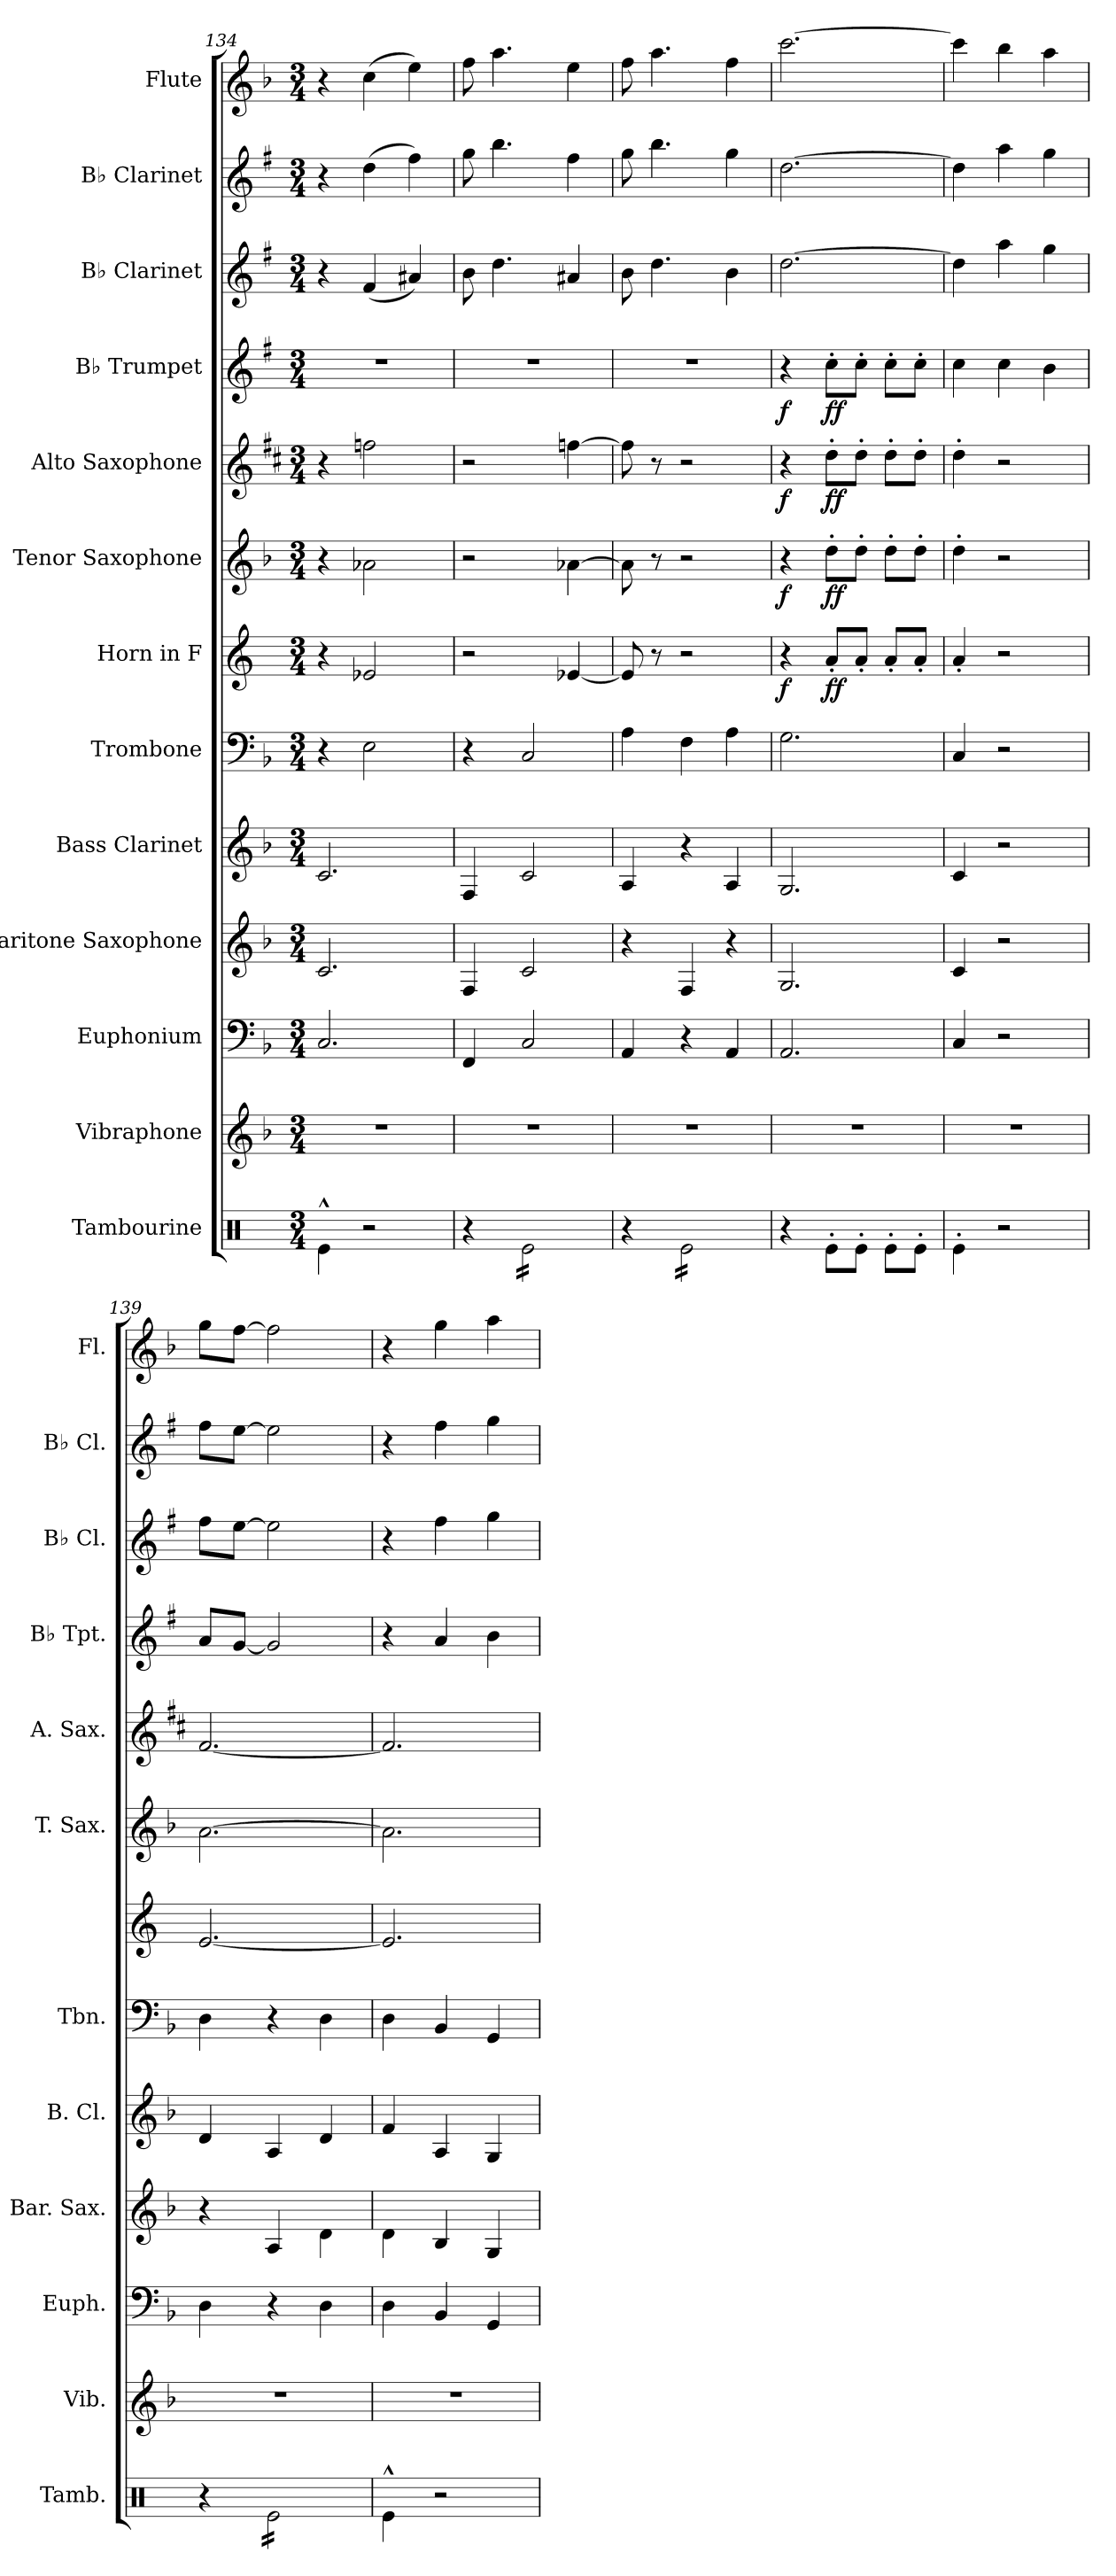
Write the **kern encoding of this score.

**kern	**kern	**kern	**kern	**kern	**kern	**kern	**dynam	**kern	**dynam	**kern	**dynam	**kern	**dynam	**kern	**kern	**kern
*part13	*part12	*part11	*part10	*part9	*part8	*part7	*part7	*part6	*part6	*part5	*part5	*part4	*part4	*part3	*part2	*part1
*staff13	*staff12	*staff11	*staff10	*staff9	*staff8	*staff7	*staff7	*staff6	*staff6	*staff5	*staff5	*staff4	*staff4	*staff3	*staff2	*staff1
*I"Tambourine	*I"Vibraphone	*I"Euphonium	*I"Baritone Saxophone	*I"Bass Clarinet	*I"Trombone	*I"Horn in F	*	*I"Tenor Saxophone	*	*I"Alto Saxophone	*	*I"B♭ Trumpet	*	*I"B♭ Clarinet	*I"B♭ Clarinet	*I"Flute
*I'Tamb.	*I'Vib.	*I'Euph.	*I'Bar. Sax.	*I'B. Cl.	*I'Tbn.	*	*	*I'T. Sax.	*	*I'A. Sax.	*	*I'B♭ Tpt.	*	*I'B♭ Cl.	*I'B♭ Cl.	*I'Fl.
!!LO:PB:g=z
*clefX	*clefG2	*clefF4	*clefG2	*clefG2	*clefF4	*clefG2	*	*clefG2	*	*clefG2	*	*clefG2	*	*clefG2	*clefG2	*clefG2
*	*	*	*ITrd12c21	*ITrd8c14	*	*ITrd4c7	*	*ITrd8c14	*	*ITrd5c9	*	*ITrd1c2	*	*ITrd1c2	*ITrd1c2	*
*k[]	*k[b-]	*k[b-]	*k[b-]	*k[b-]	*k[b-]	*k[b-]	*	*k[b-]	*	*k[b-]	*	*k[b-]	*	*k[b-]	*k[b-]	*k[b-]
*M3/4	*M3/4	*M3/4	*M3/4	*M3/4	*M3/4	*M3/4	*	*M3/4	*	*M3/4	*	*M3/4	*	*M3/4	*M3/4	*M3/4
=134	=134	=134	=134	=134	=134	=134	=134	=134	=134	=134	=134	=134	=134	=134	=134	=134
4Re^^\	2.r	2.C/	2.C/	2.C/	4r	4r	.	4r	.	4r	.	2.r	.	4r	4r	4r
2r	.	.	.	.	2E\	2A-X/	.	2A-X\	.	2a-X\	.	.	.	(4e/	(4cc\	(4cc\
.	.	.	.	.	.	.	.	.	.	.	.	.	.	4g#X/)	4ee\)	4ee\)
=135	=135	=135	=135	=135	=135	=135	=135	=135	=135	=135	=135	=135	=135	=135	=135	=135
4r	2.r	4FF/	4FF/	4FF/	4r	2r	.	2r	.	2r	.	2.r	.	8a\	8ff\	8ff\
.	.	.	.	.	.	.	.	.	.	.	.	.	.	4.cc\	4.aa\	4.aa\
*tremolo	*	*	*	*	*	*	*	*	*	*	*	*	*	*	*	*
16Re\LL	.	2C/	2C/	2C/	2C/	.	.	.	.	.	.	.	.	.	.	.
16Re\	.	.	.	.	.	.	.	.	.	.	.	.	.	.	.	.
16Re\	.	.	.	.	.	.	.	.	.	.	.	.	.	.	.	.
16Re\	.	.	.	.	.	.	.	.	.	.	.	.	.	.	.	.
16Re\	.	.	.	.	.	[4A-X/	.	[4A-X\	.	[4a-X\	.	.	.	4g#X/	4ee\	4ee\
16Re\	.	.	.	.	.	.	.	.	.	.	.	.	.	.	.	.
16Re\	.	.	.	.	.	.	.	.	.	.	.	.	.	.	.	.
16Re\JJ	.	.	.	.	.	.	.	.	.	.	.	.	.	.	.	.
=136	=136	=136	=136	=136	=136	=136	=136	=136	=136	=136	=136	=136	=136	=136	=136	=136
4r	2.r	4AA/	4r	4AA/	4A\	8A-/]	.	8A-\]	.	8a-\]	.	2.r	.	8a\	8ff\	8ff\
.	.	.	.	.	.	8r	.	8r	.	8r	.	.	.	4.cc\	4.aa\	4.aa\
16Re\LL	.	4r	4FF/	4r	4F\	2r	.	2r	.	2r	.	.	.	.	.	.
16Re\	.	.	.	.	.	.	.	.	.	.	.	.	.	.	.	.
16Re\	.	.	.	.	.	.	.	.	.	.	.	.	.	.	.	.
16Re\	.	.	.	.	.	.	.	.	.	.	.	.	.	.	.	.
16Re\	.	4AA/	4r	4AA/	4A\	.	.	.	.	.	.	.	.	4a\	4ff\	4ff\
16Re\	.	.	.	.	.	.	.	.	.	.	.	.	.	.	.	.
16Re\	.	.	.	.	.	.	.	.	.	.	.	.	.	.	.	.
16Re\JJ	.	.	.	.	.	.	.	.	.	.	.	.	.	.	.	.
*Xtremolo	*	*	*	*	*	*	*	*	*	*	*	*	*	*	*	*
=137	=137	=137	=137	=137	=137	=137	=137	=137	=137	=137	=137	=137	=137	=137	=137	=137
!	!	!	!	!	!	!	!LO:DY:b	!	!LO:DY:b	!	!LO:DY:b	!	!LO:DY:b	!	!	!
4r	2.r	2.AA/	2.GG/	2.GG/	2.G\	4r	f	4r	f	4r	f	4r	f	[2.cc\	[2.cc\	[2.ccc\
!	!	!	!	!	!	!	!LO:DY:b	!	!	!	!	!	!	!	!	!
!	!	!	!	!	!	!	!LO:DY:n=1:b	!	!LO:DY:b	!	!	!	!	!	!	!
!	!	!	!	!	!	!	!	!	!LO:DY:n=1:b	!	!LO:DY:b	!	!	!	!	!
!	!	!	!	!	!	!	!	!	!	!	!LO:DY:n=1:b	!	!LO:DY:b	!	!	!
!	!	!	!	!	!	!	!	!	!	!	!	!	!LO:DY:n=1:b	!	!	!
8Re'\L	.	.	.	.	.	8d'/L	f f	8d'\L	f f	8f'\L	f f	8b-'\L	f f	.	.	.
8Re'\J	.	.	.	.	.	8d'/J	.	8d'\J	.	8f'\J	.	8b-'\J	.	.	.	.
8Re'\L	.	.	.	.	.	8d'/L	.	8d'\L	.	8f'\L	.	8b-'\L	.	.	.	.
8Re'\J	.	.	.	.	.	8d'/J	.	8d'\J	.	8f'\J	.	8b-'\J	.	.	.	.
=138	=138	=138	=138	=138	=138	=138	=138	=138	=138	=138	=138	=138	=138	=138	=138	=138
4Re'\	2.r	4C/	4C/	4C/	4C/	4d'/	.	4d'\	.	4f'\	.	4b-\	.	4cc\]	4cc\]	4ccc\]
2r	.	2r	2r	2r	2r	2r	.	2r	.	2r	.	4b-\	.	4gg\	4gg\	4bb-\
.	.	.	.	.	.	.	.	.	.	.	.	4a\	.	4ff\	4ff\	4aa\
=139	=139	=139	=139	=139	=139	=139	=139	=139	=139	=139	=139	=139	=139	=139	=139	=139
!	!	!	!	!	!	!	!LO:DY:b	!	!	!	!	!	!	!	!	!
!	!	!	!	!	!	!	!LO:DY:n=1:b	!	!	!	!	!	!	!	!	!
!	!	!	!	!	!	!	!LO:DY:n=2:b	!	!LO:DY:b	!	!	!	!	!	!	!
!	!	!	!	!	!	!	!	!	!LO:DY:n=1:b	!	!	!	!	!	!	!
!	!	!	!	!	!	!	!	!	!LO:DY:n=2:b	!	!LO:DY:b	!	!	!	!	!
!	!	!	!	!	!	!	!	!	!	!	!LO:DY:n=1:b	!	!	!	!	!
!	!	!	!	!	!	!	!	!	!	!	!LO:DY:n=2:b	!	!LO:DY:b	!	!	!
!	!	!	!	!	!	!	!	!	!	!	!	!	!LO:DY:n=1:b	!	!	!
4r	2.r	4D\	4r	4D/	4D\	[2.A/	mf mf mf	[2.A\	mf mf mf	[2.A/	mf mf mf	8g/L	mf mf	8ee\L	8ee\L	8gg\L
.	.	.	.	.	.	.	.	.	.	.	.	[8f/J	.	[8dd\J	[8dd\J	[8ff\J
*tremolo	*	*	*	*	*	*	*	*	*	*	*	*	*	*	*	*
16Re\LL	.	4r	4AA/	4AA/	4r	.	.	.	.	.	.	2f/]	.	2dd\]	2dd\]	2ff\]
16Re\	.	.	.	.	.	.	.	.	.	.	.	.	.	.	.	.
16Re\	.	.	.	.	.	.	.	.	.	.	.	.	.	.	.	.
16Re\	.	.	.	.	.	.	.	.	.	.	.	.	.	.	.	.
16Re\	.	4D\	4D\	4D/	4D\	.	.	.	.	.	.	.	.	.	.	.
16Re\	.	.	.	.	.	.	.	.	.	.	.	.	.	.	.	.
16Re\	.	.	.	.	.	.	.	.	.	.	.	.	.	.	.	.
16Re\JJ	.	.	.	.	.	.	.	.	.	.	.	.	.	.	.	.
*Xtremolo	*	*	*	*	*	*	*	*	*	*	*	*	*	*	*	*
=140	=140	=140	=140	=140	=140	=140	=140	=140	=140	=140	=140	=140	=140	=140	=140	=140
4Re^^\	2.r	4D\	4D\	4F/	4D\	2.A/]	.	2.A\]	.	2.A/]	.	4r	.	4r	4r	4r
2r	.	4BB-/	4BB-/	4AA/	4BB-/	.	.	.	.	.	.	4g/	.	4ee\	4ee\	4gg\
.	.	4GG/	4GG/	4GG/	4GG/	.	.	.	.	.	.	4a\	.	4ff\	4ff\	4aa\
=	=	=	=	=	=	=	=	=	=	=	=	=	=	=	=	=
*-	*-	*-	*-	*-	*-	*-	*-	*-	*-	*-	*-	*-	*-	*-	*-	*-
